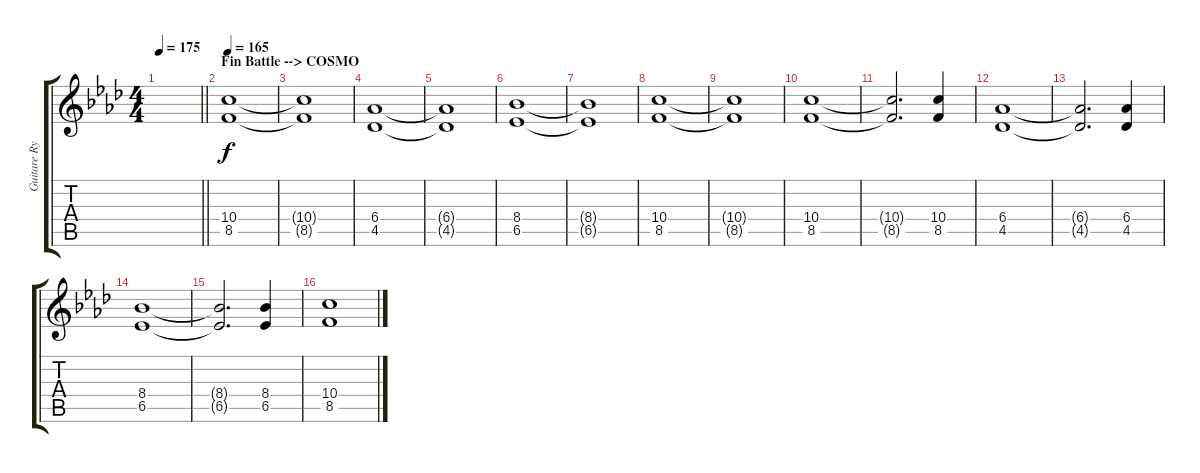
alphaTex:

\track ("Guitare Rythme" "Guitare Ry") {instrument overdrivenguitar}
\staff {score tabs}
\tuning (E4 B3 G3 D3 A2 E2) {hide}
\ts (4 4)
\tempo 175
\clef g2
\barLineRight lightlight
\ks ab
|
\section ("" "Fin Battle --> COSMO")
\tempo 165
(10.4 8.5).1 |
(10.4{t} 8.5{t}).1 |
(6.4 4.5).1 |
(6.4{t} 4.5{t}).1 |
(8.4 6.5).1 |
(8.4{t} 6.5{t}).1 |
(10.4 8.5).1 |
(10.4{t} 8.5{t}).1 |
(10.4 8.5).1 |
(10.4{t} 8.5{t}).2{d} (10.4 8.5).4 |
(6.4 4.5).1 |
(6.4{t} 4.5{t}).2{d} (6.4 4.5).4 |
(8.4 6.5).1 |
(8.4{t} 6.5{t}).2{d} (8.4 6.5).4 |
(10.4 8.5).1
